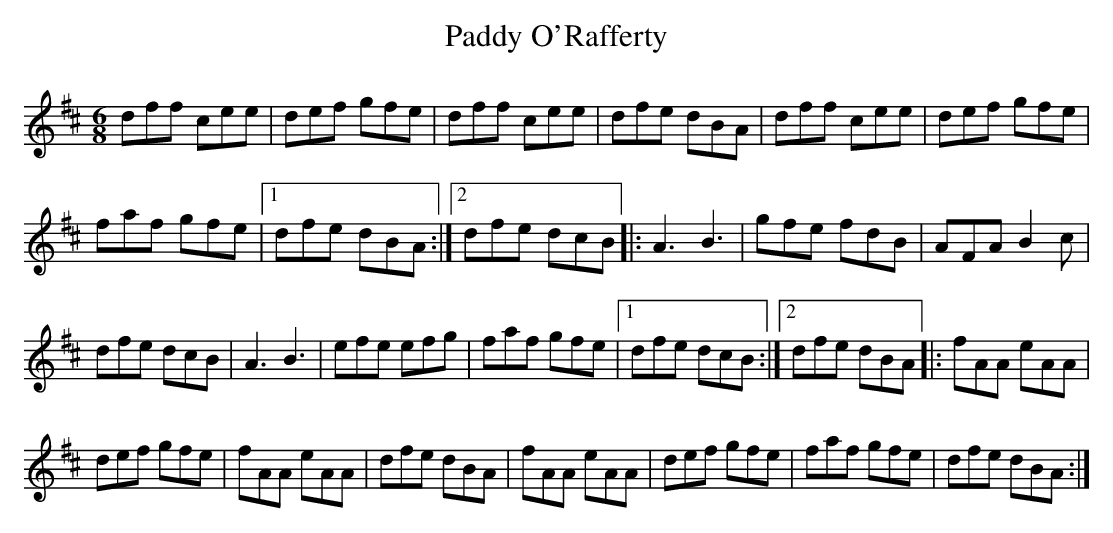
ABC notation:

X:1
T:Paddy O'Rafferty
M:6/8
L:1/8
K:D
dff cee | def gfe | dff cee | dfe dBA | dff cee | def gfe |
faf gfe |1 dfe dBA :|2 dfe dcB |: A3 B3 | gfe fdB | AFA B2c |
dfe dcB | A3 B3 | efe efg | faf gfe |1 dfe dcB :|2 dfe dBA |: fAA eAA |
def gfe | fAA eAA | dfe dBA | fAA eAA | def gfe | faf gfe | dfe dBA :|
